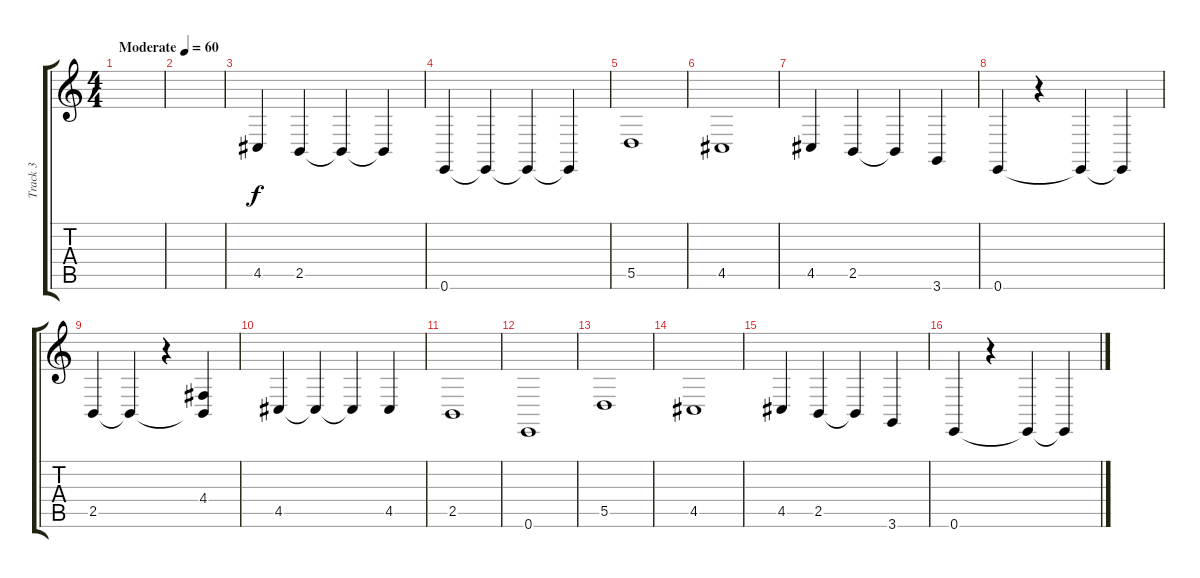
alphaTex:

\track ("Track 3" "Track 3") {instrument cello}
\staff {score tabs}
\tuning (E4 B3 G3 D3 A2 E2) {hide}
\ts (4 4)
\tempo (60 "Moderate")
\clef g2
\ks c
|
|
4.5.4 2.5.4 2.5{t}.4 2.5{t}.4 |
0.6.4 0.6{t}.4 0.6{t}.4 0.6{t}.4 |
5.5.1 |
4.5.1 |
4.5.4 2.5.4 2.5{t}.4 3.6.4 |
0.6.4 r.4 0.6{t}.4 0.6{t}.4 |
2.5.4 2.5{t}.4 r.4 (4.4 2.5{t}).4 |
4.5.4 4.5{t}.4 4.5{t}.4 4.5.4 |
2.5.1 |
0.6.1 |
5.5.1 |
4.5.1 |
4.5.4 2.5.4 2.5{t}.4 3.6.4 |
0.6.4 r.4 0.6{t}.4 0.6{t}.4
